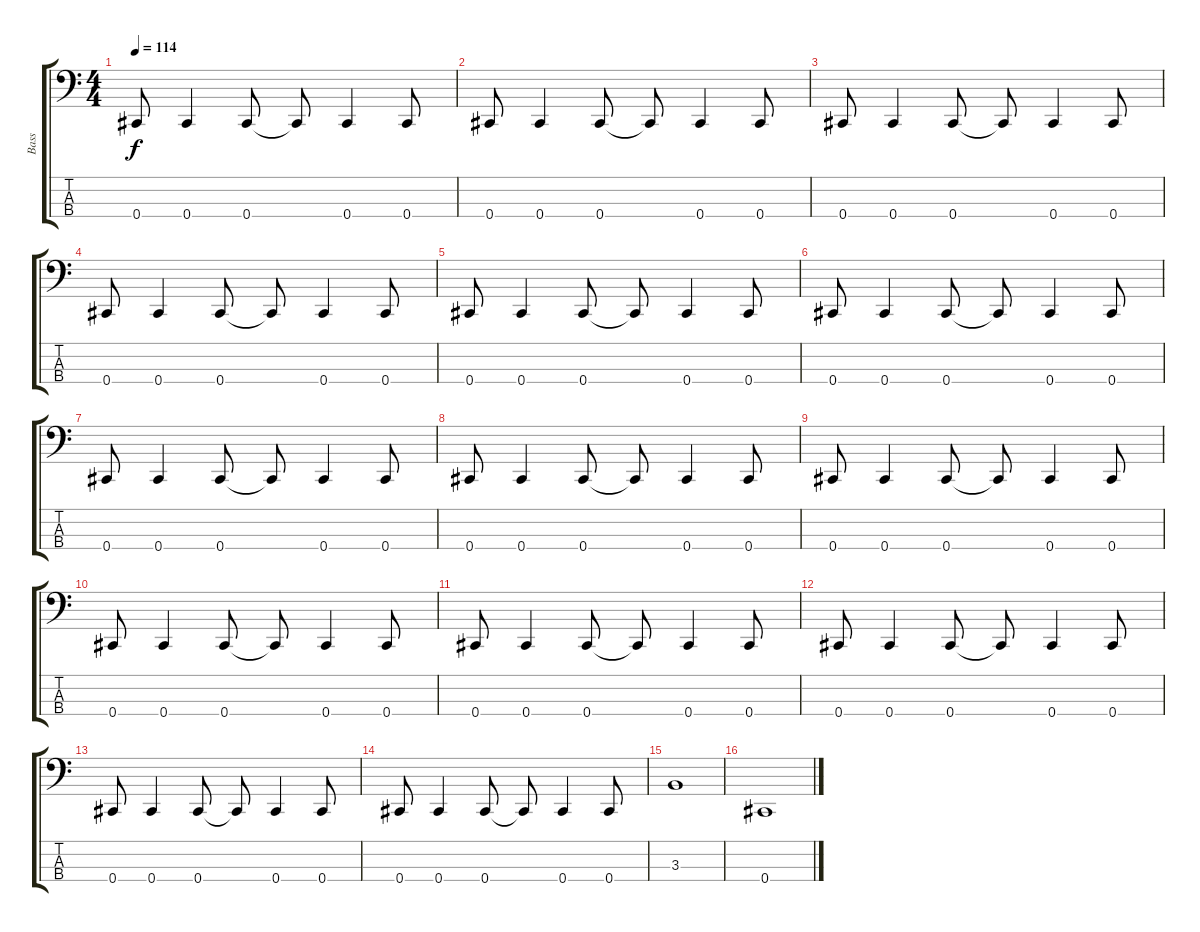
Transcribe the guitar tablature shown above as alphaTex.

\track ("Bass" "Bass") {instrument electricbasspick}
\staff {score tabs}
\tuning (Gb2 Db2 Ab1 Db1) {hide}
\ts (4 4)
\tempo 114
\clef f4
\ks c
0.4.8{dy f} 0.4.4 0.4.8 0.4{t}.8 0.4.4 0.4.8 |
0.4.8 0.4.4 0.4.8 0.4{t}.8 0.4.4 0.4.8 |
0.4.8 0.4.4 0.4.8 0.4{t}.8 0.4.4 0.4.8 |
0.4.8 0.4.4 0.4.8 0.4{t}.8 0.4.4 0.4.8 |
0.4.8 0.4.4 0.4.8 0.4{t}.8 0.4.4 0.4.8 |
0.4.8 0.4.4 0.4.8 0.4{t}.8 0.4.4 0.4.8 |
0.4.8 0.4.4 0.4.8 0.4{t}.8 0.4.4 0.4.8 |
0.4.8 0.4.4 0.4.8 0.4{t}.8 0.4.4 0.4.8 |
0.4.8 0.4.4 0.4.8 0.4{t}.8 0.4.4 0.4.8 |
0.4.8 0.4.4 0.4.8 0.4{t}.8 0.4.4 0.4.8 |
0.4.8 0.4.4 0.4.8 0.4{t}.8 0.4.4 0.4.8 |
0.4.8 0.4.4 0.4.8 0.4{t}.8 0.4.4 0.4.8 |
0.4.8 0.4.4 0.4.8 0.4{t}.8 0.4.4 0.4.8 |
0.4.8 0.4.4 0.4.8 0.4{t}.8 0.4.4 0.4.8 |
3.3.1 |
0.4.1
